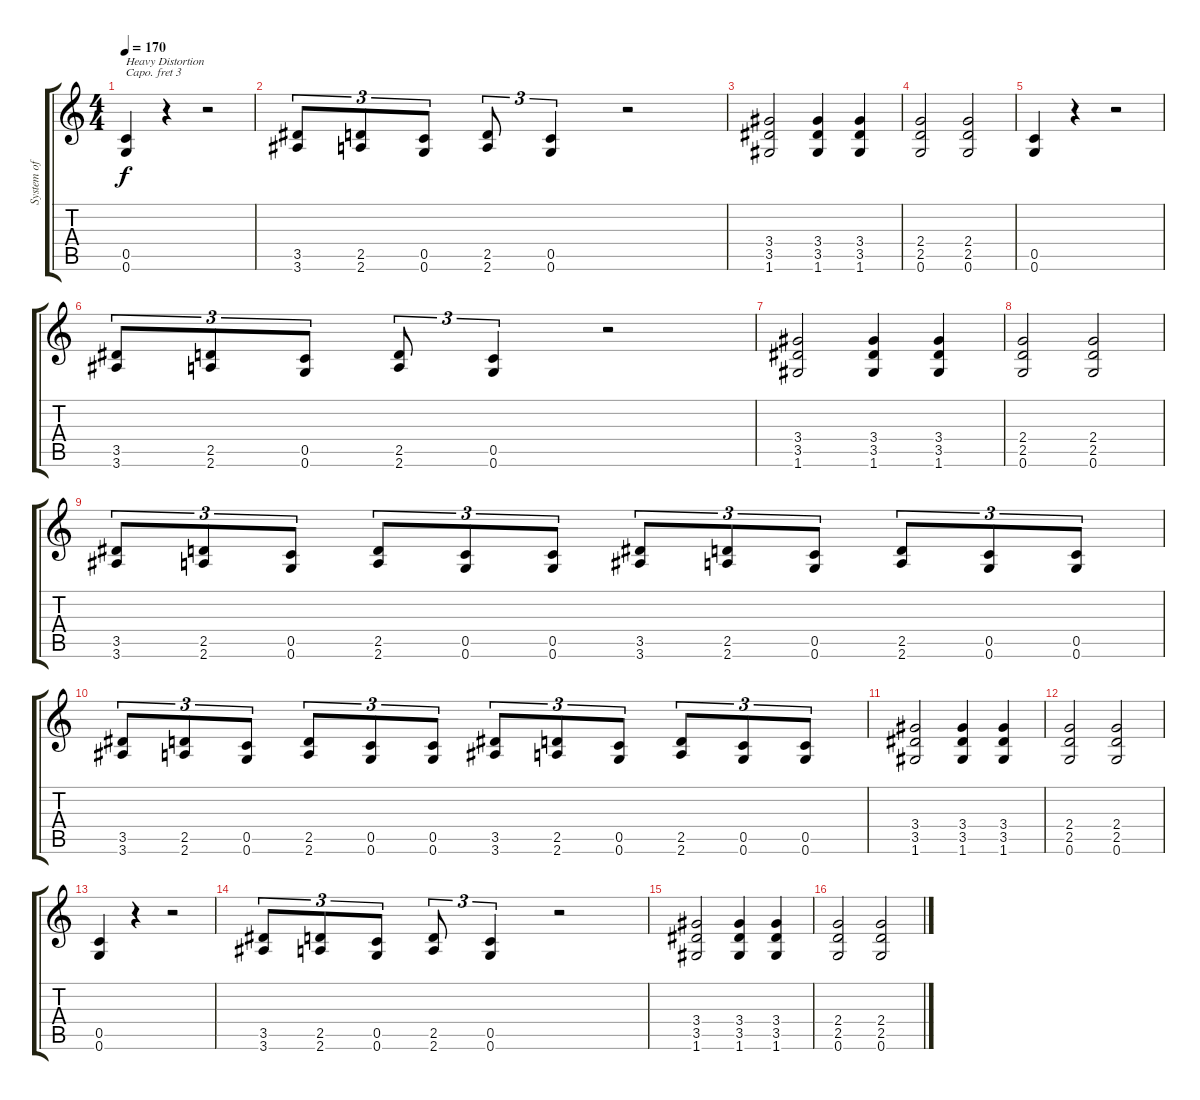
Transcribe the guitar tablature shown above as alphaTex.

\track ("System of a Down" "System of ") {instrument electricguitarclean}
\staff {score tabs}
\capo 3
\tuning (E4 B3 G3 D3 A2 E2) {hide}
\ts (4 4)
\tempo 170
\clef g2
\ks c
(0.5 0.6).4{txt "Heavy Distortion" dy f} r.4 r.2 |
(3.5 3.6).8{tu (3 2)} (2.5 2.6).8{tu (3 2)} (0.5 0.6).8{tu (3 2)} (2.5 2.6).8{tu (3 2)} (0.5 0.6).4{tu (3 2)} r.2 |
(3.4 3.5 1.6).2 (3.4 3.5 1.6).4 (3.4 3.5 1.6).4 |
(2.4 2.5 0.6).2 (2.4 2.5 0.6).2 |
(0.5 0.6).4 r.4 r.2 |
(3.5 3.6).8{tu (3 2)} (2.5 2.6).8{tu (3 2)} (0.5 0.6).8{tu (3 2)} (2.5 2.6).8{tu (3 2)} (0.5 0.6).4{tu (3 2)} r.2 |
(3.4 3.5 1.6).2 (3.4 3.5 1.6).4 (3.4 3.5 1.6).4 |
(2.4 2.5 0.6).2 (2.4 2.5 0.6).2 |
(3.5 3.6).8{tu (3 2)} (2.5 2.6).8{tu (3 2)} (0.5 0.6).8{tu (3 2)} (2.5 2.6).8{tu (3 2)} (0.5 0.6).8{tu (3 2)} (0.5 0.6).8{tu (3 2)} (3.5 3.6).8{tu (3 2)} (2.5 2.6).8{tu (3 2)} (0.5 0.6).8{tu (3 2)} (2.5 2.6).8{tu (3 2)} (0.5 0.6).8{tu (3 2)} (0.5 0.6).8{tu (3 2)} |
(3.5 3.6).8{tu (3 2)} (2.5 2.6).8{tu (3 2)} (0.5 0.6).8{tu (3 2)} (2.5 2.6).8{tu (3 2)} (0.5 0.6).8{tu (3 2)} (0.5 0.6).8{tu (3 2)} (3.5 3.6).8{tu (3 2)} (2.5 2.6).8{tu (3 2)} (0.5 0.6).8{tu (3 2)} (2.5 2.6).8{tu (3 2)} (0.5 0.6).8{tu (3 2)} (0.5 0.6).8{tu (3 2)} |
(3.4 3.5 1.6).2 (3.4 3.5 1.6).4 (3.4 3.5 1.6).4 |
(2.4 2.5 0.6).2 (2.4 2.5 0.6).2 |
(0.5 0.6).4 r.4 r.2 |
(3.5 3.6).8{tu (3 2)} (2.5 2.6).8{tu (3 2)} (0.5 0.6).8{tu (3 2)} (2.5 2.6).8{tu (3 2)} (0.5 0.6).4{tu (3 2)} r.2 |
(3.4 3.5 1.6).2 (3.4 3.5 1.6).4 (3.4 3.5 1.6).4 |
(2.4 2.5 0.6).2 (2.4 2.5 0.6).2
